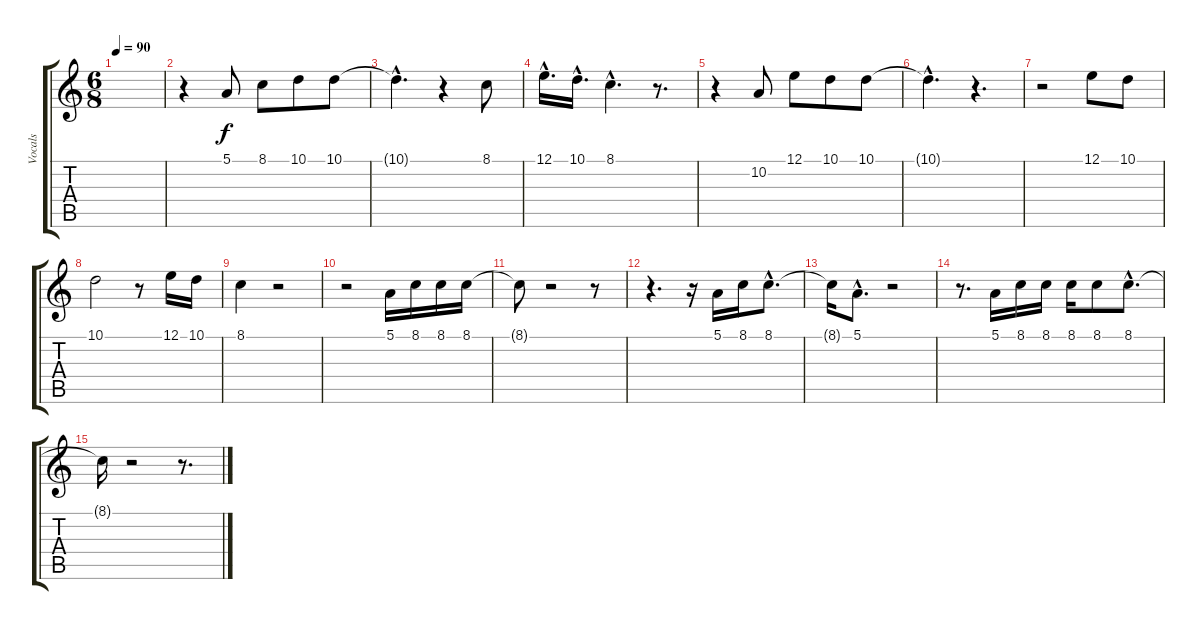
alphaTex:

\track ("Vocals" "Vocals") {instrument lead6voice}
\staff {score tabs}
\tuning (E4 B3 G3 D3 A2 E2) {hide}
\ts (6 8)
\tempo 90
\clef g2
\ks c
|
r.4 5.1.8 8.1.8 10.1.8 10.1.8 |
10.1{hac t}.4{d} r.4 8.1.8 |
12.1{hac}.16{d} 10.1{hac}.16{d} 8.1{hac}.4{d} r.8{d} |
r.4 10.2.8 12.1.8 10.1.8 10.1.8 |
10.1{hac t}.4{d} r.4{d} |
r.2 12.1.8 10.1.8 |
10.1.2 r.8 12.1.16 10.1.16 |
8.1.4 r.2 |
r.2 5.1.16 8.1.16 8.1.16 8.1.16 |
8.1{t}.8 r.2 r.8 |
r.4{d} r.16 5.1.16 8.1.16 8.1{hac}.8{d} |
8.1{t}.16 5.1{hac}.8{d} r.2 |
r.8{d} 5.1.16 8.1.16 8.1.16 8.1.16 8.1.8 8.1{hac}.8{d} |
8.1{t}.16 r.2 r.8{d}
